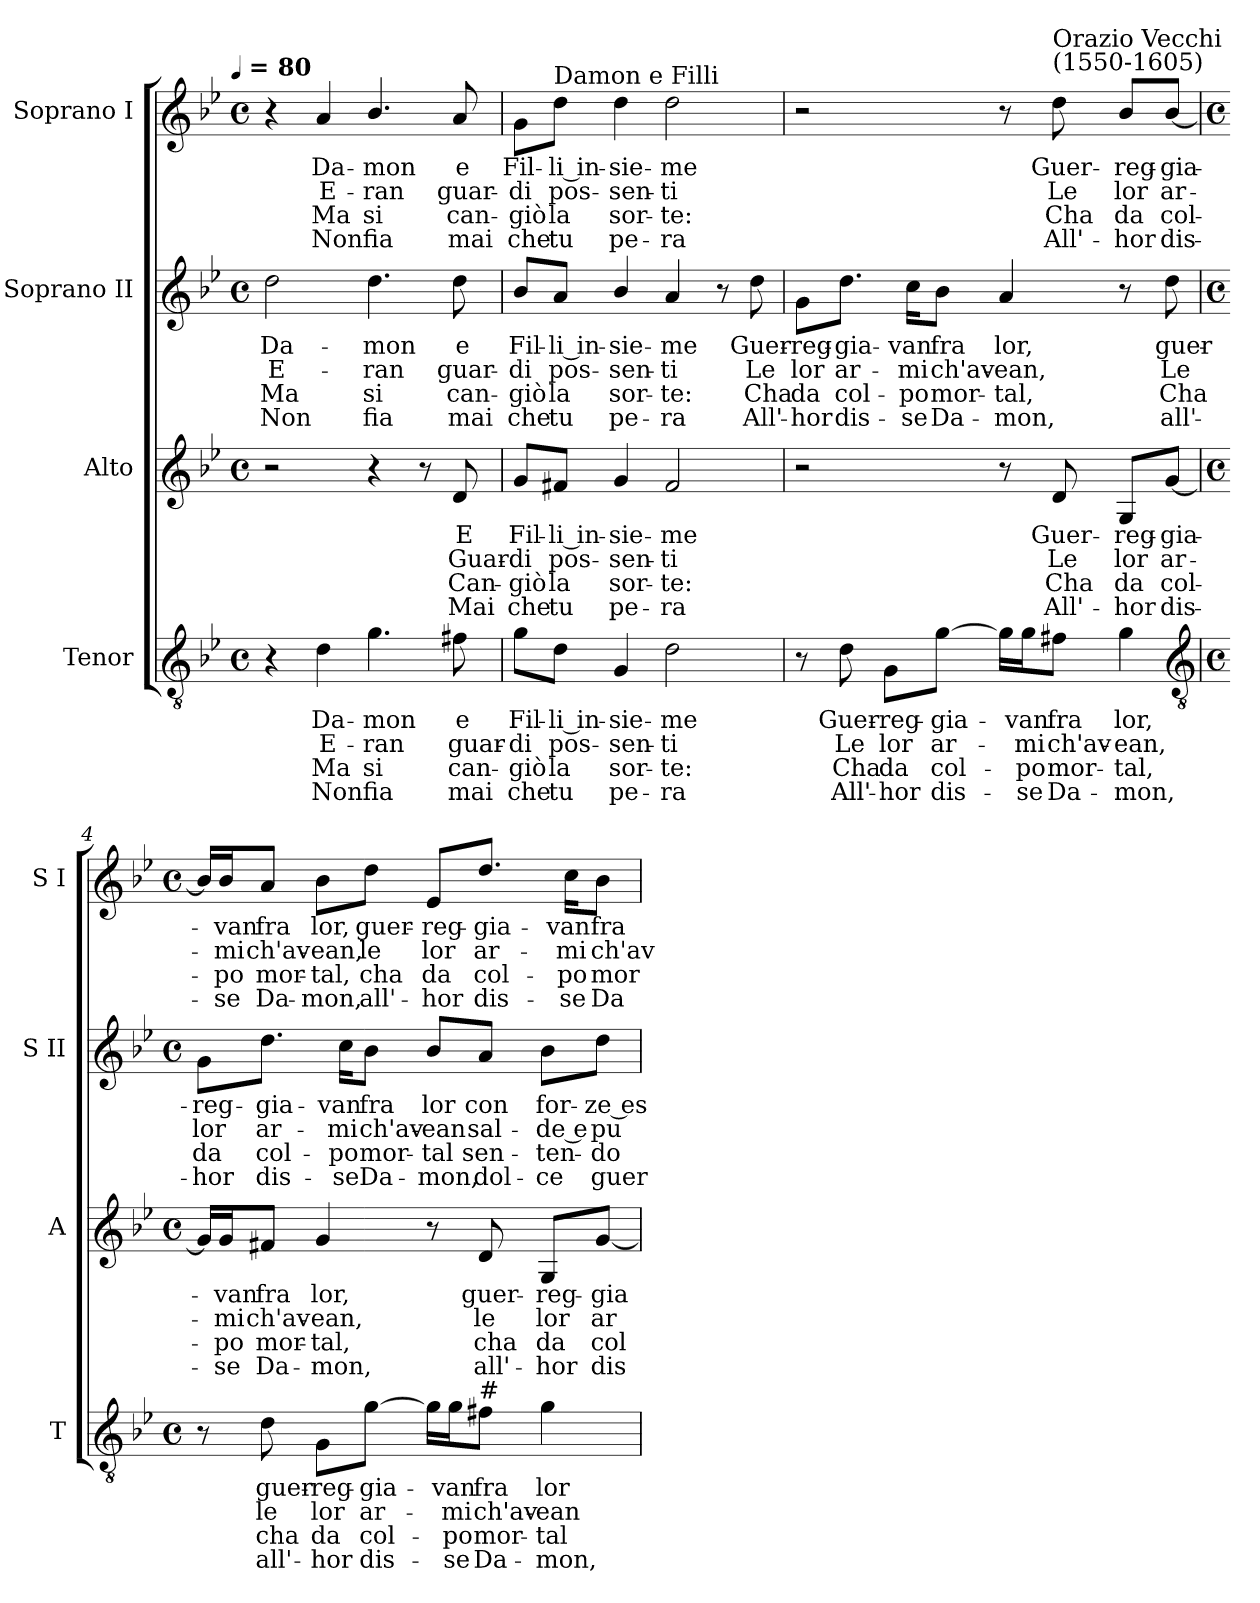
**kern	**text	**text	**text	**text	**kern	**text	**text	**text	**text	**kern	**text	**text	**text	**text	**kern	**text	**text	**text	**text
*part4	*part4	*part4	*part4	*part4	*part3	*part3	*part3	*part3	*part3	*part2	*part2	*part2	*part2	*part2	*part1	*part1	*part1	*part1	*part1
*staff4	*staff4	*staff4	*staff4	*staff4	*staff3	*staff3	*staff3	*staff3	*staff3	*staff2	*staff2	*staff2	*staff2	*staff2	*staff1	*staff1	*staff1	*staff1	*staff1
*I"Tenor	*	*	*	*	*I"Alto	*	*	*	*	*I"Soprano II	*	*	*	*	*I"Soprano I	*	*	*	*
*I'T	*	*	*	*	*I'A	*	*	*	*	*I'S II	*	*	*	*	*I'S I	*	*	*	*
*clefGv2	*	*	*	*	*clefG2	*	*	*	*	*clefG2	*	*	*	*	*clefG2	*	*	*	*
*k[b-e-]	*	*	*	*	*k[b-e-]	*	*	*	*	*k[b-e-]	*	*	*	*	*k[b-e-]	*	*	*	*
!!LO:TX:omd:t=[quarter] = 80
*M4/4	*	*	*	*	*M4/4	*	*	*	*	*M4/4	*	*	*	*	*M4/4	*	*	*	*
*met(c)	*	*	*	*	*met(c)	*	*	*	*	*met(c)	*	*	*	*	*met(c)	*	*	*	*
*MM80	*	*	*	*	*MM80	*	*	*	*	*MM80	*	*	*	*	*MM80	*	*	*	*
=1	=1	=1	=1	=1	=1	=1	=1	=1	=1	=1	=1	=1	=1	=1	=1	=1	=1	=1	=1
!	!	!	!	!	!	!	!	!	!	!	!LO:LY:b	!LO:LY:b	!LO:LY:b	!LO:LY:b	!	!	!	!	!
4r	.	.	.	.	2r	.	.	.	.	2dd	Da-	-E-	-Ma	Non	4r	.	.	.	.
!	!LO:LY:b	!LO:LY:b	!LO:LY:b	!LO:LY:b	!	!	!	!	!	!	!	!	!	!	!	!LO:LY:b	!LO:LY:b	!LO:LY:b	!LO:LY:b
4d	Da-	-E-	-Ma	Non	.	.	.	.	.	.	.	.	.	.	4a	Da-	-E-	-Ma	Non
!	!LO:LY:b	!LO:LY:b	!LO:LY:b	!LO:LY:b	!	!	!	!	!	!	!LO:LY:b	!LO:LY:b	!LO:LY:b	!LO:LY:b	!	!LO:LY:b	!LO:LY:b	!LO:LY:b	!LO:LY:b
4.g	mon	ran	si	fia	4r	.	.	.	.	4.dd	mon	ran	si	fia	4.b-/	mon	ran	si	fia
.	.	.	.	.	8r	.	.	.	.	.	.	.	.	.	.	.	.	.	.
!	!LO:LY:b	!LO:LY:b	!LO:LY:b	!LO:LY:b	!	!LO:LY:b	!LO:LY:b	!LO:LY:b	!LO:LY:b	!	!LO:LY:b	!LO:LY:b	!LO:LY:b	!LO:LY:b	!	!LO:LY:b	!LO:LY:b	!LO:LY:b	!LO:LY:b
8f#X	e	guar-	-can-	-mai	8d	E	Guar-	-Can-	-Mai	8dd	e	guar-	-can-	-mai	8a	e	guar-	-can-	-mai
=2	=2	=2	=2	=2	=2	=2	=2	=2	=2	=2	=2	=2	=2	=2	=2	=2	=2	=2	=2
!	!LO:LY:b	!LO:LY:b	!LO:LY:b	!LO:LY:b	!	!LO:LY:b	!LO:LY:b	!LO:LY:b	!LO:LY:b	!	!LO:LY:b	!LO:LY:b	!LO:LY:b	!LO:LY:b	!	!LO:LY:b	!LO:LY:b	!LO:LY:b	!LO:LY:b
8g\L	Fil-	-di	giò	che	8g/L	Fil-	-di	giò	che	8b-/L	Fil-	-di	giò	che	8g\L	Fil-	-di	giò	che
!	!	!	!	!	!	!	!	!	!	!	!	!	!	!	!LO:TX:a:t=Damon e Filli	!	!	!	!
!	!LO:LY:b	!LO:LY:b	!LO:LY:b	!LO:LY:b	!	!LO:LY:b	!LO:LY:b	!LO:LY:b	!LO:LY:b	!	!LO:LY:b	!LO:LY:b	!LO:LY:b	!LO:LY:b	!	!LO:LY:b	!LO:LY:b	!LO:LY:b	!LO:LY:b
8d\J	li in-	-pos-	-la	tu	8f#X/J	li in-	-pos-	-la	tu	8a/J	li in-	-pos-	-la	tu	8dd\J	li in-	-pos-	-la	tu
!	!LO:LY:b	!LO:LY:b	!LO:LY:b	!LO:LY:b	!	!LO:LY:b	!LO:LY:b	!LO:LY:b	!LO:LY:b	!	!LO:LY:b	!LO:LY:b	!LO:LY:b	!LO:LY:b	!	!LO:LY:b	!LO:LY:b	!LO:LY:b	!LO:LY:b
4G	sie-	-sen-	-sor-	-pe-	4g	sie-	-sen-	-sor-	-pe-	4b-/	sie-	-sen-	-sor-	-pe-	4dd	sie-	-sen-	-sor-	-pe-
!	!LO:LY:b	!LO:LY:b	!LO:LY:b	!LO:LY:b	!	!LO:LY:b	!LO:LY:b	!LO:LY:b	!LO:LY:b	!	!LO:LY:b	!LO:LY:b	!LO:LY:b	!LO:LY:b	!	!LO:LY:b	!LO:LY:b	!LO:LY:b	!LO:LY:b
2d	-me	ti	te:	ra	2f#	-me	ti	te:	ra	4a	-me	ti	te:	ra	2dd	-me	ti	te:	ra
.	.	.	.	.	.	.	.	.	.	8r	.	.	.	.	.	.	.	.	.
!	!	!	!	!	!	!	!	!	!	!	!LO:LY:b	!LO:LY:b	!LO:LY:b	!LO:LY:b	!	!	!	!	!
.	.	.	.	.	.	.	.	.	.	8dd	Guer-	-Le	Cha	All'-	.	.	.	.	.
=3	=3	=3	=3	=3	=3	=3	=3	=3	=3	=3	=3	=3	=3	=3	=3	=3	=3	=3	=3
!	!	!	!	!	!	!	!	!	!	!	!LO:LY:b	!LO:LY:b	!LO:LY:b	!LO:LY:b	!	!	!	!	!
8r	.	.	.	.	2r	.	.	.	.	8g\L	-reg-	-lor	da	hor	2r	.	.	.	.
!	!LO:LY:b	!LO:LY:b	!LO:LY:b	!LO:LY:b	!	!	!	!	!	!	!LO:LY:b	!LO:LY:b	!LO:LY:b	!LO:LY:b	!	!	!	!	!
8d	Guer-	-Le	Cha	All'-	.	.	.	.	.	8.dd\J	gia-	-ar-	-col-	-dis-	.	.	.	.	.
!	!LO:LY:b	!LO:LY:b	!LO:LY:b	!LO:LY:b	!	!	!	!	!	!	!	!	!	!	!	!	!	!	!
8G\L	-reg-	-lor	da	hor	.	.	.	.	.	.	.	.	.	.	.	.	.	.	.
!	!	!	!	!	!	!	!	!	!	!	!LO:LY:b	!LO:LY:b	!LO:LY:b	!LO:LY:b	!	!	!	!	!
.	.	.	.	.	.	.	.	.	.	16cc\KL	-van	mi	po	se	.	.	.	.	.
!	!LO:LY:b	!LO:LY:b	!LO:LY:b	!LO:LY:b	!	!	!	!	!	!	!LO:LY:b	!LO:LY:b	!LO:LY:b	!LO:LY:b	!	!	!	!	!
[8g\J	gia-	ar-	col-	dis-	.	.	.	.	.	8b-\J	fra	ch'av-	-mor-	-Da-	.	.	.	.	.
!	!	!	!	!	!	!	!	!	!	!	!LO:LY:b	!LO:LY:b	!LO:LY:b	!LO:LY:b	!	!	!	!	!
16g\LL]	.	.	.	.	8r	.	.	.	.	4a	-lor,	ean,	tal,	mon,	8r	.	.	.	.
!	!LO:LY:b	!LO:LY:b	!LO:LY:b	!LO:LY:b	!	!	!	!	!	!	!	!	!	!	!	!	!	!	!
16g\J	van	mi	po	se	.	.	.	.	.	.	.	.	.	.	.	.	.	.	.
!	!	!	!	!	!	!	!	!	!	!	!	!	!	!	!LO:TX:a:t=Orazio Vecchi\n(1550-1605)	!	!	!	!
!	!LO:LY:b	!LO:LY:b	!LO:LY:b	!LO:LY:b	!	!LO:LY:b	!LO:LY:b	!LO:LY:b	!LO:LY:b	!	!	!	!	!	!	!LO:LY:b	!LO:LY:b	!LO:LY:b	!LO:LY:b
8f#X\J	fra	ch'av-	-mor-	-Da-	8d	Guer-	-Le	Cha	All'-	.	.	.	.	.	8dd	Guer-	-Le	Cha	All'-
!	!LO:LY:b	!LO:LY:b	!LO:LY:b	!LO:LY:b	!	!LO:LY:b	!LO:LY:b	!LO:LY:b	!LO:LY:b	!	!	!	!	!	!	!LO:LY:b	!LO:LY:b	!LO:LY:b	!LO:LY:b
4g	-lor,	ean,	tal,	mon,	8G/L	-reg-	-lor	da	hor	8r	.	.	.	.	8b-/L	-reg-	-lor	da	hor
!	!	!	!	!	!	!LO:LY:b	!LO:LY:b	!LO:LY:b	!LO:LY:b	!	!LO:LY:b	!LO:LY:b	!LO:LY:b	!LO:LY:b	!	!LO:LY:b	!LO:LY:b	!LO:LY:b	!LO:LY:b
.	.	.	.	.	[8g/J	gia-	ar-	col-	dis-	8dd	guer-	-Le	Cha	all'-	[8b-/J	gia-	ar-	col-	dis-
*clefGv2	*	*	*	*	*	*	*	*	*	*	*	*	*	*	*	*	*	*	*
!!LO:LB:g=z
=4	=4	=4	=4	=4	=4	=4	=4	=4	=4	=4	=4	=4	=4	=4	=4	=4	=4	=4	=4
*M4/4	*	*	*	*	*M4/4	*	*	*	*	*M4/4	*	*	*	*	*M4/4	*	*	*	*
*met(c)	*	*	*	*	*met(c)	*	*	*	*	*met(c)	*	*	*	*	*met(c)	*	*	*	*
!	!	!	!	!	!	!	!	!	!	!	!LO:LY:b	!LO:LY:b	!LO:LY:b	!LO:LY:b	!	!	!	!	!
8r	.	.	.	.	16g/LL]	.	.	.	.	8g\L	-reg-	-lor	da	hor	16b-/LL]	.	.	.	.
!	!	!	!	!	!	!LO:LY:b	!LO:LY:b	!LO:LY:b	!LO:LY:b	!	!	!	!	!	!	!LO:LY:b	!LO:LY:b	!LO:LY:b	!LO:LY:b
.	.	.	.	.	16g/J	van	mi	po	se	.	.	.	.	.	16b-/J	van	mi	po	se
!	!LO:LY:b	!LO:LY:b	!LO:LY:b	!LO:LY:b	!	!LO:LY:b	!LO:LY:b	!LO:LY:b	!LO:LY:b	!	!LO:LY:b	!LO:LY:b	!LO:LY:b	!LO:LY:b	!	!LO:LY:b	!LO:LY:b	!LO:LY:b	!LO:LY:b
8d	guer-	-le	cha	all'-	8f#X/J	fra	ch'av-	-mor-	-Da-	8.dd\J	gia-	-ar-	-col-	-dis-	8a/J	fra	ch'av-	-mor-	-Da-
!	!LO:LY:b	!LO:LY:b	!LO:LY:b	!LO:LY:b	!	!LO:LY:b	!LO:LY:b	!LO:LY:b	!LO:LY:b	!	!	!	!	!	!	!LO:LY:b	!LO:LY:b	!LO:LY:b	!LO:LY:b
8G\L	-reg-	-lor	da	hor	4g	-lor,	ean,	tal,	mon,	.	.	.	.	.	8b-\L	-lor,	ean,	tal,	mon,
!	!	!	!	!	!	!	!	!	!	!	!LO:LY:b	!LO:LY:b	!LO:LY:b	!LO:LY:b	!	!	!	!	!
.	.	.	.	.	.	.	.	.	.	16cc\KL	-van	mi	po	se	.	.	.	.	.
!	!LO:LY:b	!LO:LY:b	!LO:LY:b	!LO:LY:b	!	!	!	!	!	!	!LO:LY:b	!LO:LY:b	!LO:LY:b	!LO:LY:b	!	!LO:LY:b	!LO:LY:b	!LO:LY:b	!LO:LY:b
[8g\J	gia-	ar-	col-	dis-	.	.	.	.	.	8b-\J	fra	ch'av-	-mor-	-Da-	8dd\J	guer-	-le	cha	all'-
!	!	!	!	!	!	!	!	!	!	!	!LO:LY:b	!LO:LY:b	!LO:LY:b	!LO:LY:b	!	!LO:LY:b	!LO:LY:b	!LO:LY:b	!LO:LY:b
16g\LL]	.	.	.	.	8r	.	.	.	.	8b-/L	-lor	ean	tal	mon,	8e-/L	-reg-	-lor	da	hor
!	!LO:LY:b	!LO:LY:b	!LO:LY:b	!LO:LY:b	!	!	!	!	!	!	!	!	!	!	!	!	!	!	!
16g\J	van	mi	po	se	.	.	.	.	.	.	.	.	.	.	.	.	.	.	.
!LO:TX:t=#	!	!	!	!	!	!	!	!	!	!	!	!	!	!	!	!	!	!	!
!	!LO:LY:b	!LO:LY:b	!LO:LY:b	!LO:LY:b	!	!LO:LY:b	!LO:LY:b	!LO:LY:b	!LO:LY:b	!	!LO:LY:b	!LO:LY:b	!LO:LY:b	!LO:LY:b	!	!LO:LY:b	!LO:LY:b	!LO:LY:b	!LO:LY:b
8f#X\J	fra	ch'av-	-mor-	-Da-	8d	guer-	-le	cha	all'-	8a/J	con	sal-	-sen-	-dol-	8.dd/J	gia-	-ar-	-col-	-dis-
!	!LO:LY:b	!LO:LY:b	!LO:LY:b	!LO:LY:b	!	!LO:LY:b	!LO:LY:b	!LO:LY:b	!LO:LY:b	!	!LO:LY:b	!LO:LY:b	!LO:LY:b	!LO:LY:b	!	!	!	!	!
4g	-lor	ean	tal	mon,	8G/L	-reg-	-lor	da	hor	8b-\L	-for-	-de e	ten-	-ce	.	.	.	.	.
!	!	!	!	!	!	!	!	!	!	!	!	!	!	!	!	!LO:LY:b	!LO:LY:b	!LO:LY:b	!LO:LY:b
.	.	.	.	.	.	.	.	.	.	.	.	.	.	.	16cc\KL	-van	mi	po	se
!	!	!	!	!	!	!LO:LY:b	!LO:LY:b	!LO:LY:b	!LO:LY:b	!	!LO:LY:b	!LO:LY:b	!LO:LY:b	!LO:LY:b	!	!LO:LY:b	!LO:LY:b	!LO:LY:b	!LO:LY:b
.	.	.	.	.	[8g/J	gia-	ar-	col-	dis-	8dd\J	ze es-	-pu-	-do	guer-	8b-\J	fra	ch'av-	-mor-	-Da-
=	=	=	=	=	=	=	=	=	=	=	=	=	=	=	=	=	=	=	=
*-	*-	*-	*-	*-	*-	*-	*-	*-	*-	*-	*-	*-	*-	*-	*-	*-	*-	*-	*-
